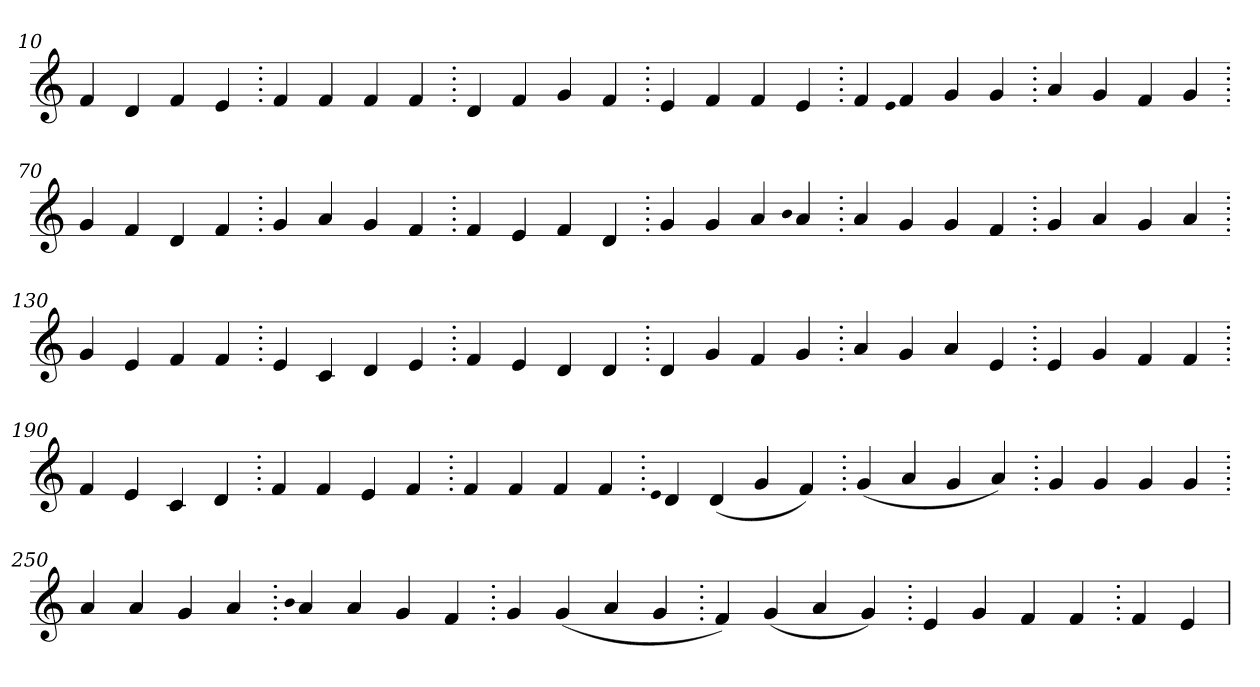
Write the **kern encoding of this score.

**kern
*part1
*staff1
*clefG2
=10.
4f
4d
4f
4e
=20.
4f
4f
4f
4f
=30.
4d
4f
4g
4f
=40.
4e
4f
4f
4e
=50.
4f
qqe
4f
4g
4g
=60.
4a
4g
4f
4g
=70.
4g
4f
4d
4f
=80.
4g
4a
4g
4f
=90.
4f
4e
4f
4d
=100.
4g
4g
4a
qqb
4a
=110.
4a
4g
4g
4f
=120.
4g
4a
4g
4a
=130.
4g
4e
4f
4f
=140.
4e
4c
4d
4e
=150.
4f
4e
4d
4d
=160.
4d
4g
4f
4g
=170.
4a
4g
4a
4e
=180.
4e
4g
4f
4f
=190.
4f
4e
4c
4d
=200.
4f
4f
4e
4f
=210.
4f
4f
4f
4f
=220.
qqe
4d
(>4d
4g
4f)
=230.
(>4g
4a
4g
4a)
=240.
4g
4g
4g
4g
=250.
4a
4a
4g
4a
=260.
qqb
4a
4a
4g
4f
=270.
4g
(>4g
4a
4g
=280.
4f)
(>4g
4a
4g)
=290.
4e
4g
4f
4f
=300.
4f
4e
=
*-
